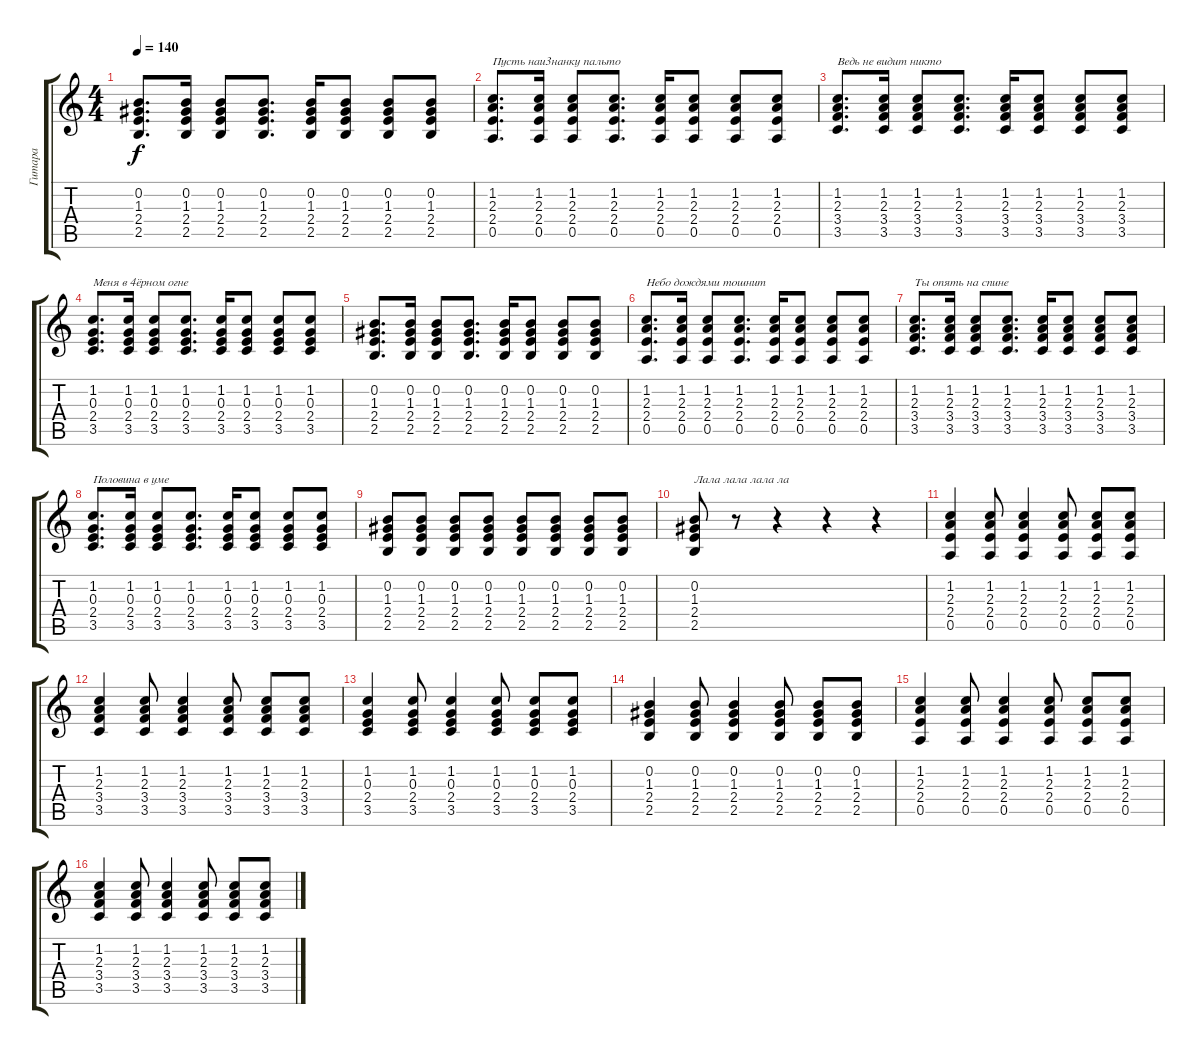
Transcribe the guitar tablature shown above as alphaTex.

\track ("Гитара" "Гитара") {instrument electricguitarjazz}
\staff {score tabs}
\tuning (E4 B3 G3 D3 A2 E2) {hide}
\ts (4 4)
\tempo 140
\clef g2
\ks c
(0.2 1.3 2.4 2.5).8{d dy f instrument distortionguitar} (0.2 1.3 2.4 2.5).16 (0.2 1.3 2.4 2.5).8 (0.2 1.3 2.4 2.5).8{d} (0.2 1.3 2.4 2.5).16 (0.2 1.3 2.4 2.5).8 (0.2 1.3 2.4 2.5).8 (0.2 1.3 2.4 2.5).8 |
(1.2 2.3 2.4 0.5).8{d txt "Пусть наи3нанку пальто" instrument distortionguitar} (1.2 2.3 2.4 0.5).16 (1.2 2.3 2.4 0.5).8 (1.2 2.3 2.4 0.5).8{d} (1.2 2.3 2.4 0.5).16 (1.2 2.3 2.4 0.5).8 (1.2 2.3 2.4 0.5).8 (1.2 2.3 2.4 0.5).8 |
(1.2 2.3 3.4 3.5).8{d txt "Ведь не видит никто" instrument distortionguitar} (1.2 2.3 3.4 3.5).16 (1.2 2.3 3.4 3.5).8 (1.2 2.3 3.4 3.5).8{d} (1.2 2.3 3.4 3.5).16 (1.2 2.3 3.4 3.5).8 (1.2 2.3 3.4 3.5).8 (1.2 2.3 3.4 3.5).8 |
(1.2 0.3 2.4 3.5).8{d txt "Меня в 4ёрном огне" instrument distortionguitar} (1.2 0.3 2.4 3.5).16 (1.2 0.3 2.4 3.5).8 (1.2 0.3 2.4 3.5).8{d} (1.2 0.3 2.4 3.5).16 (1.2 0.3 2.4 3.5).8 (1.2 0.3 2.4 3.5).8 (1.2 0.3 2.4 3.5).8 |
(0.2 1.3 2.4 2.5).8{d instrument distortionguitar} (0.2 1.3 2.4 2.5).16 (0.2 1.3 2.4 2.5).8 (0.2 1.3 2.4 2.5).8{d} (0.2 1.3 2.4 2.5).16 (0.2 1.3 2.4 2.5).8 (0.2 1.3 2.4 2.5).8 (0.2 1.3 2.4 2.5).8 |
(1.2 2.3 2.4 0.5).8{d txt "Небо дождями тошнит" instrument distortionguitar} (1.2 2.3 2.4 0.5).16 (1.2 2.3 2.4 0.5).8 (1.2 2.3 2.4 0.5).8{d} (1.2 2.3 2.4 0.5).16 (1.2 2.3 2.4 0.5).8 (1.2 2.3 2.4 0.5).8 (1.2 2.3 2.4 0.5).8 |
(1.2 2.3 3.4 3.5).8{d txt "Ты опять на спине" instrument distortionguitar} (1.2 2.3 3.4 3.5).16 (1.2 2.3 3.4 3.5).8 (1.2 2.3 3.4 3.5).8{d} (1.2 2.3 3.4 3.5).16 (1.2 2.3 3.4 3.5).8 (1.2 2.3 3.4 3.5).8 (1.2 2.3 3.4 3.5).8 |
(1.2 0.3 2.4 3.5).8{d txt "Половина в уме" instrument distortionguitar} (1.2 0.3 2.4 3.5).16 (1.2 0.3 2.4 3.5).8 (1.2 0.3 2.4 3.5).8{d} (1.2 0.3 2.4 3.5).16 (1.2 0.3 2.4 3.5).8 (1.2 0.3 2.4 3.5).8 (1.2 0.3 2.4 3.5).8 |
(0.2 1.3 2.4 2.5).8{instrument distortionguitar} (0.2 1.3 2.4 2.5).8 (0.2 1.3 2.4 2.5).8 (0.2 1.3 2.4 2.5).8 (0.2 1.3 2.4 2.5).8 (0.2 1.3 2.4 2.5).8 (0.2 1.3 2.4 2.5).8 (0.2 1.3 2.4 2.5).8 |
(0.2 1.3 2.4 2.5).8{txt "Лала лала лала ла"} r.8 r.4 r.4 r.4 |
(1.2 2.3 2.4 0.5).4{instrument distortionguitar} (1.2 2.3 2.4 0.5).8 (1.2 2.3 2.4 0.5).4 (1.2 2.3 2.4 0.5).8 (1.2 2.3 2.4 0.5).8 (1.2 2.3 2.4 0.5).8 |
(1.2 2.3 3.4 3.5).4{instrument distortionguitar} (1.2 2.3 3.4 3.5).8 (1.2 2.3 3.4 3.5).4 (1.2 2.3 3.4 3.5).8 (1.2 2.3 3.4 3.5).8 (1.2 2.3 3.4 3.5).8 |
(1.2 0.3 2.4 3.5).4{instrument distortionguitar} (1.2 0.3 2.4 3.5).8 (1.2 0.3 2.4 3.5).4 (1.2 0.3 2.4 3.5).8 (1.2 0.3 2.4 3.5).8 (1.2 0.3 2.4 3.5).8 |
(0.2 1.3 2.4 2.5).4{instrument distortionguitar} (0.2 1.3 2.4 2.5).8 (0.2 1.3 2.4 2.5).4 (0.2 1.3 2.4 2.5).8 (0.2 1.3 2.4 2.5).8 (0.2 1.3 2.4 2.5).8 |
(1.2 2.3 2.4 0.5).4{instrument distortionguitar} (1.2 2.3 2.4 0.5).8 (1.2 2.3 2.4 0.5).4 (1.2 2.3 2.4 0.5).8 (1.2 2.3 2.4 0.5).8 (1.2 2.3 2.4 0.5).8 |
(1.2 2.3 3.4 3.5).4{instrument distortionguitar} (1.2 2.3 3.4 3.5).8 (1.2 2.3 3.4 3.5).4 (1.2 2.3 3.4 3.5).8 (1.2 2.3 3.4 3.5).8 (1.2 2.3 3.4 3.5).8
